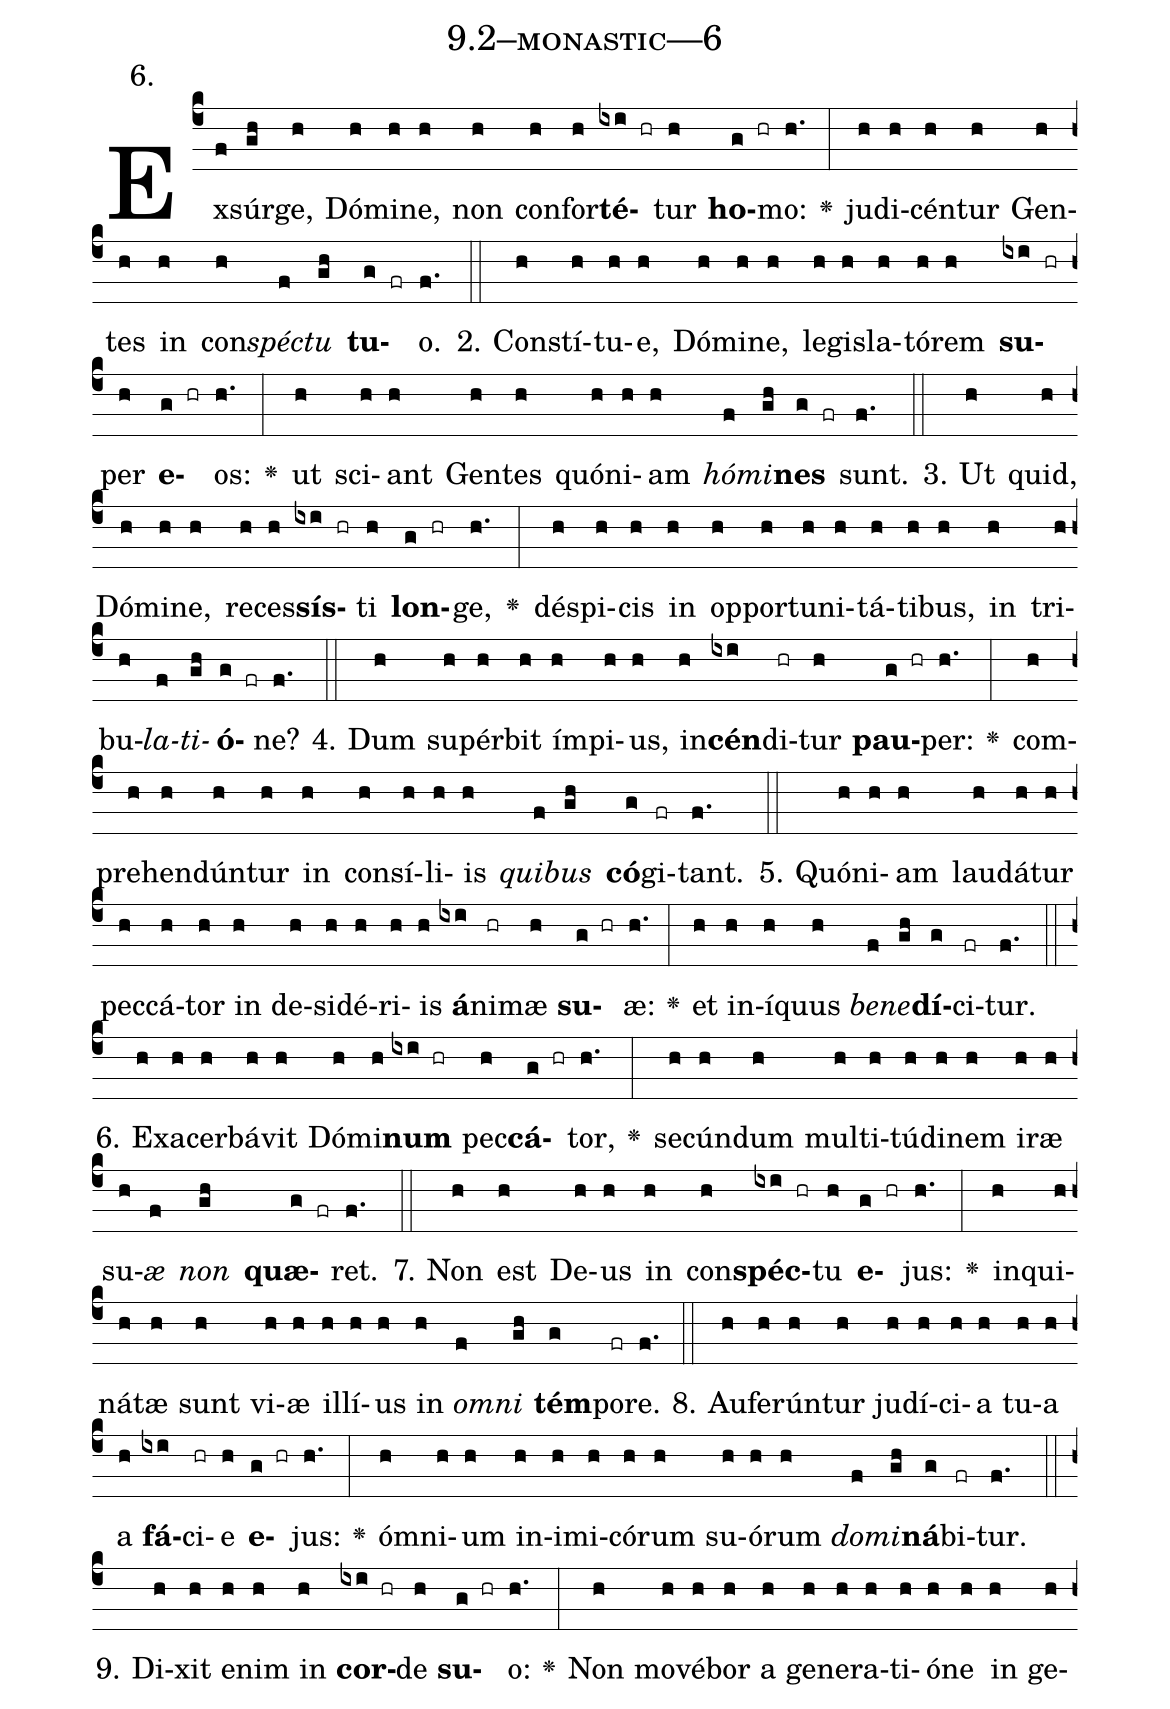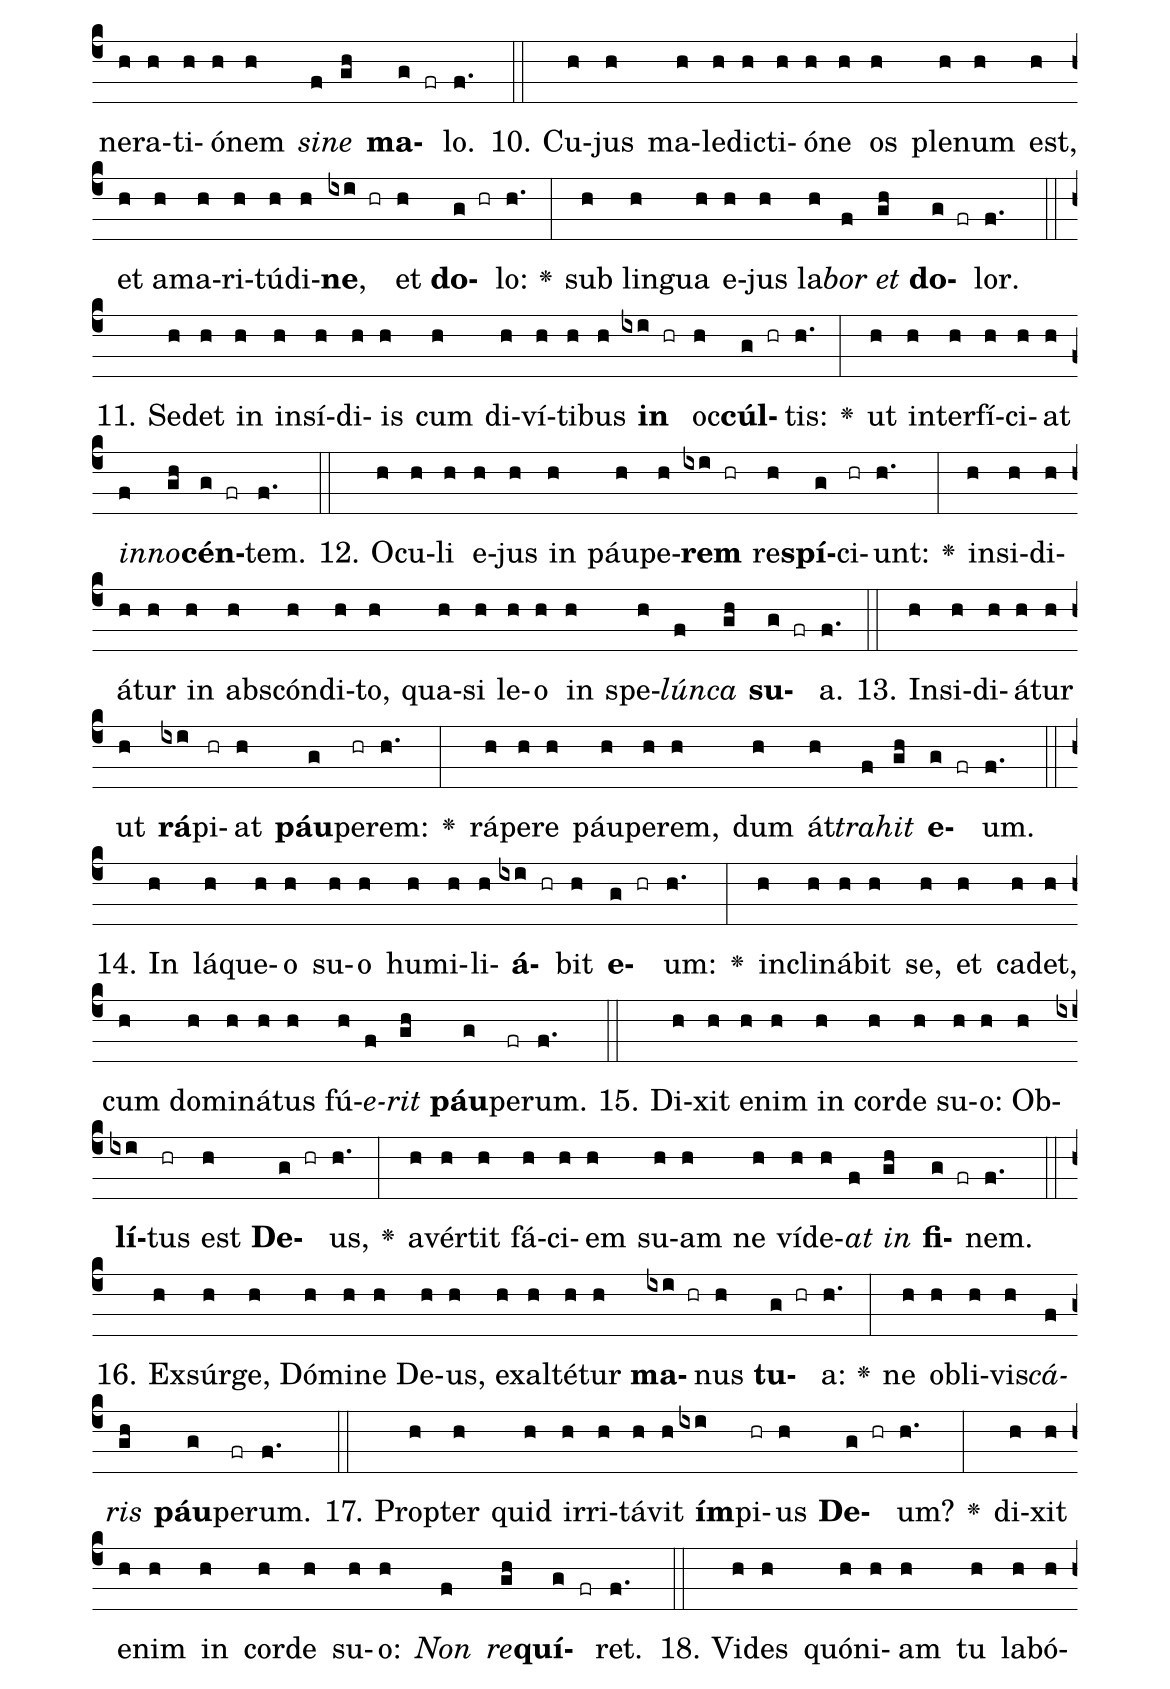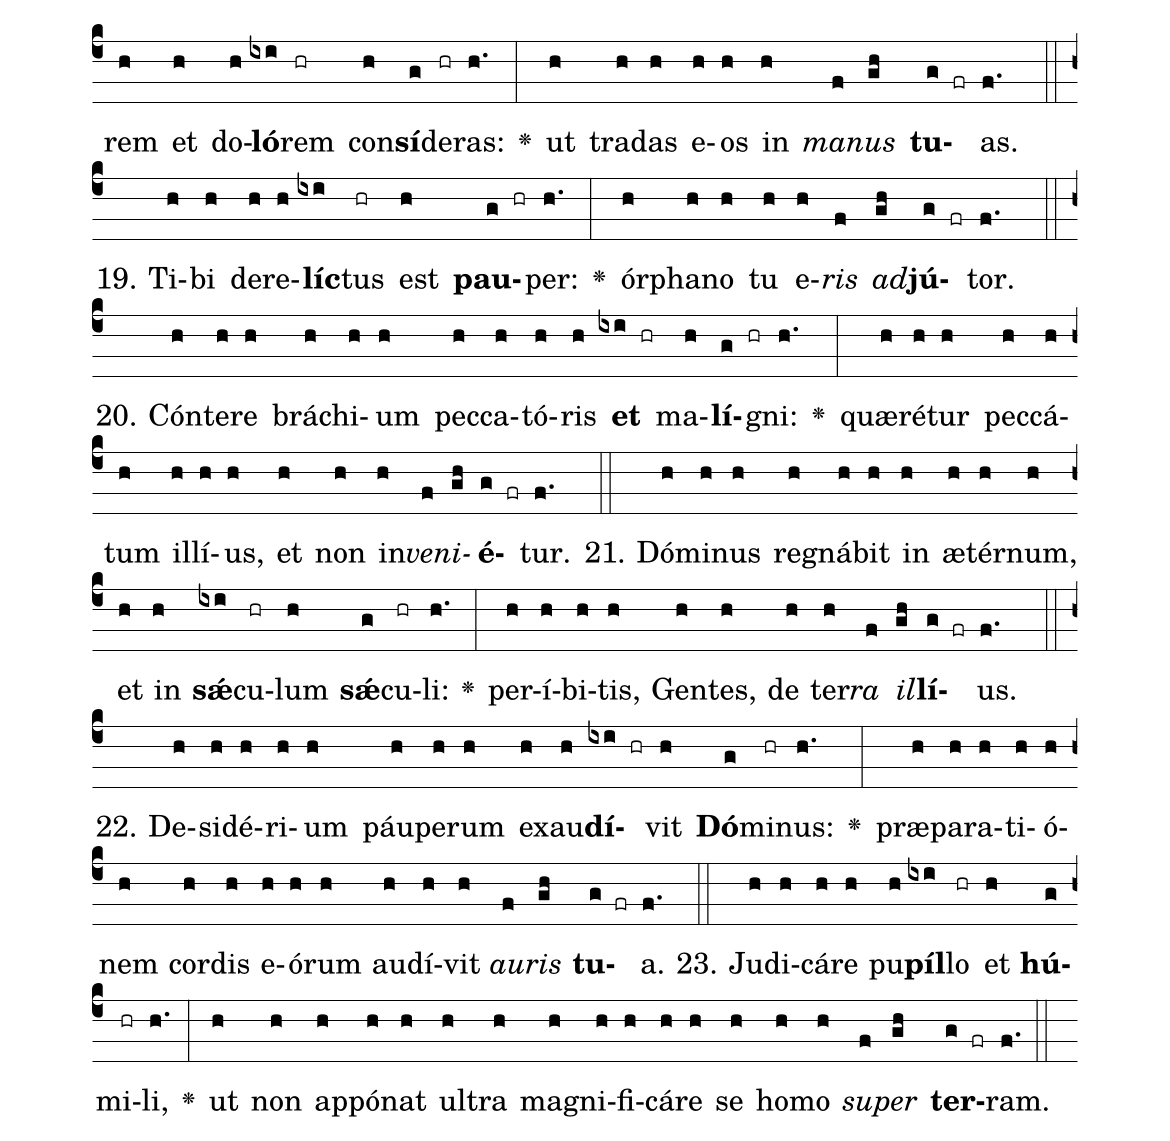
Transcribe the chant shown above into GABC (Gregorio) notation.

name: 9.2--monastic---6;
annotation: 6.;
%%
(c4)Ex(f)súr(gh)ge,(h) Dó(h)mi(h)ne,(h) non(h) con(h)for(h)<b>té</b>(ixi hr)tur(h) <b>ho</b>(g hr)mo:(h.) <v>\greheightstar</v>(:) ju(h)di(h)cén(h)tur(h) Gen(h)tes(h) in(h) con(h)<i>spéc</i>(f)<i>tu</i>(gh) <b>tu</b>(g fr)o.(f.) (::)
2. Con(h)stí(h)tu(h)e,(h) Dó(h)mi(h)ne,(h) le(h)gis(h)la(h)tó(h)rem(h) <b>su</b>(ixi hr)per(h) <b>e</b>(g hr)os:(h.) <v>\greheightstar</v>(:) ut(h) sci(h)ant(h) Gen(h)tes(h) quón(h)i(h)am(h) <i>hó</i>(f)<i>mi</i>(gh)<b>nes</b>(g fr) sunt.(f.) (::)
3. Ut(h) quid,(h) Dó(h)mi(h)ne,(h) re(h)ces(h)<b>sís</b>(ixi hr)ti(h) <b>lon</b>(g hr)ge,(h.) <v>\greheightstar</v>(:) dé(h)spi(h)cis(h) in(h) op(h)por(h)tu(h)ni(h)tá(h)ti(h)bus,(h) in(h) tri(h)bu(h)<i>la</i>(f)<i>ti</i>(gh)<b>ó</b>(g fr)ne?(f.) (::)
4. Dum(h) su(h)pér(h)bit(h) ím(h)pi(h)us,(h) in(h)<b>cén</b>(ixi)di(hr)tur(h) <b>pau</b>(g hr)per:(h.) <v>\greheightstar</v>(:) com(h)pre(h)hen(h)dún(h)tur(h) in(h) con(h)sí(h)li(h)is(h) <i>qui</i>(f)<i>bus</i>(gh) <b>có</b>(g)gi(fr)tant.(f.) (::)
5. Quón(h)i(h)am(h) lau(h)dá(h)tur(h) pec(h)cá(h)tor(h) in(h) de(h)si(h)dé(h)ri(h)is(h) <b>á</b>(ixi)ni(hr)mæ(h) <b>su</b>(g hr)æ:(h.) <v>\greheightstar</v>(:) et(h) in(h)í(h)quus(h) <i>be</i>(f)<i>ne</i>(gh)<b>dí</b>(g)ci(fr)tur.(f.) (::)
6. Ex(h)a(h)cer(h)bá(h)vit(h) Dó(h)mi(h)<b>num</b>(ixi hr) pec(h)<b>cá</b>(g hr)tor,(h.) <v>\greheightstar</v>(:) se(h)cún(h)dum(h) mul(h)ti(h)tú(h)di(h)nem(h) i(h)ræ(h) su(h)<i>æ</i>(f) <i>non</i>(gh) <b>quæ</b>(g fr)ret.(f.) (::)
7. Non(h) est(h) De(h)us(h) in(h) con(h)<b>spéc</b>(ixi hr)tu(h) <b>e</b>(g hr)jus:(h.) <v>\greheightstar</v>(:) in(h)qui(h)ná(h)tæ(h) sunt(h) vi(h)æ(h) il(h)lí(h)us(h) in(h) <i>om</i>(f)<i>ni</i>(gh) <b>tém</b>(g)po(fr)re.(f.) (::)
8. Au(h)fe(h)rún(h)tur(h) ju(h)dí(h)ci(h)a(h) tu(h)a(h) a(h) <b>fá</b>(ixi)ci(hr)e(h) <b>e</b>(g hr)jus:(h.) <v>\greheightstar</v>(:) óm(h)ni(h)um(h) in(h)i(h)mi(h)có(h)rum(h) su(h)ó(h)rum(h) <i>do</i>(f)<i>mi</i>(gh)<b>ná</b>(g)bi(fr)tur.(f.) (::)
9. Di(h)xit(h) e(h)nim(h) in(h) <b>cor</b>(ixi hr)de(h) <b>su</b>(g hr)o:(h.) <v>\greheightstar</v>(:) Non(h) mo(h)vé(h)bor(h) a(h) ge(h)ne(h)ra(h)ti(h)ó(h)ne(h) in(h) ge(h)ne(h)ra(h)ti(h)ó(h)nem(h) <i>si</i>(f)<i>ne</i>(gh) <b>ma</b>(g fr)lo.(f.) (::)
10. Cu(h)jus(h) ma(h)le(h)dic(h)ti(h)ó(h)ne(h) os(h) ple(h)num(h) est,(h) et(h) a(h)ma(h)ri(h)tú(h)di(h)<b>ne</b>,(ixi hr) et(h) <b>do</b>(g hr)lo:(h.) <v>\greheightstar</v>(:) sub(h) lin(h)gua(h) e(h)jus(h) la(h)<i>bor</i>(f) <i>et</i>(gh) <b>do</b>(g fr)lor.(f.) (::)
11. Se(h)det(h) in(h) in(h)sí(h)di(h)is(h) cum(h) di(h)ví(h)ti(h)bus(h) <b>in</b>(ixi hr) oc(h)<b>cúl</b>(g hr)tis:(h.) <v>\greheightstar</v>(:) ut(h) in(h)ter(h)fí(h)ci(h)at(h) <i>in</i>(f)<i>no</i>(gh)<b>cén</b>(g fr)tem.(f.) (::)
12. O(h)cu(h)li(h) e(h)jus(h) in(h) páu(h)pe(h)<b>rem</b>(ixi hr) re(h)<b>spí</b>(g)ci(hr)unt:(h.) <v>\greheightstar</v>(:) in(h)si(h)di(h)á(h)tur(h) in(h) abs(h)cón(h)di(h)to,(h) qua(h)si(h) le(h)o(h) in(h) spe(h)<i>lún</i>(f)<i>ca</i>(gh) <b>su</b>(g fr)a.(f.) (::)
13. In(h)si(h)di(h)á(h)tur(h) ut(h) <b>rá</b>(ixi)pi(hr)at(h) <b>páu</b>(g)pe(hr)rem:(h.) <v>\greheightstar</v>(:) rá(h)pe(h)re(h) páu(h)pe(h)rem,(h) dum(h) át(h)<i>tra</i>(f)<i>hit</i>(gh) <b>e</b>(g fr)um.(f.) (::)
14. In(h) lá(h)que(h)o(h) su(h)o(h) hu(h)mi(h)li(h)<b>á</b>(ixi hr)bit(h) <b>e</b>(g hr)um:(h.) <v>\greheightstar</v>(:) in(h)cli(h)ná(h)bit(h) se,(h) et(h) ca(h)det,(h) cum(h) do(h)mi(h)ná(h)tus(h) fú(h)<i>e</i>(f)<i>rit</i>(gh) <b>páu</b>(g)pe(fr)rum.(f.) (::)
15. Di(h)xit(h) e(h)nim(h) in(h) cor(h)de(h) su(h)o:(h) Ob(h)<b>lí</b>(ixi)tus(hr) est(h) <b>De</b>(g hr)us,(h.) <v>\greheightstar</v>(:) a(h)vér(h)tit(h) fá(h)ci(h)em(h) su(h)am(h) ne(h) ví(h)de(h)<i>at</i>(f) <i>in</i>(gh) <b>fi</b>(g fr)nem.(f.) (::)
16. Ex(h)súr(h)ge,(h) Dó(h)mi(h)ne(h) De(h)us,(h) ex(h)al(h)té(h)tur(h) <b>ma</b>(ixi hr)nus(h) <b>tu</b>(g hr)a:(h.) <v>\greheightstar</v>(:) ne(h) ob(h)li(h)vis(h)<i>cá</i>(f)<i>ris</i>(gh) <b>páu</b>(g)pe(fr)rum.(f.) (::)
17. Prop(h)ter(h) quid(h) ir(h)ri(h)tá(h)vit(h) <b>ím</b>(ixi)pi(hr)us(h) <b>De</b>(g hr)um?(h.) <v>\greheightstar</v>(:) di(h)xit(h) e(h)nim(h) in(h) cor(h)de(h) su(h)o:(h) <i>Non</i>(f) <i>re</i>(gh)<b>quí</b>(g fr)ret.(f.) (::)
18. Vi(h)des(h) quón(h)i(h)am(h) tu(h) la(h)bó(h)rem(h) et(h) do(h)<b>ló</b>(ixi)rem(hr) con(h)<b>sí</b>(g)de(hr)ras:(h.) <v>\greheightstar</v>(:) ut(h) tra(h)das(h) e(h)os(h) in(h) <i>ma</i>(f)<i>nus</i>(gh) <b>tu</b>(g fr)as.(f.) (::)
19. Ti(h)bi(h) de(h)re(h)<b>líc</b>(ixi)tus(hr) est(h) <b>pau</b>(g hr)per:(h.) <v>\greheightstar</v>(:) ór(h)pha(h)no(h) tu(h) e(h)<i>ris</i>(f) <i>ad</i>(gh)<b>jú</b>(g fr)tor.(f.) (::)
20. Cón(h)te(h)re(h) brá(h)chi(h)um(h) pec(h)ca(h)tó(h)ris(h) <b>et</b>(ixi hr) ma(h)<b>lí</b>(g hr)gni:(h.) <v>\greheightstar</v>(:) quæ(h)ré(h)tur(h) pec(h)cá(h)tum(h) il(h)lí(h)us,(h) et(h) non(h) in(h)<i>ve</i>(f)<i>ni</i>(gh)<b>é</b>(g fr)tur.(f.) (::)
21. Dó(h)mi(h)nus(h) re(h)gná(h)bit(h) in(h) æ(h)tér(h)num,(h) et(h) in(h) <b>sǽ</b>(ixi)cu(hr)lum(h) <b>sǽ</b>(g)cu(hr)li:(h.) <v>\greheightstar</v>(:) per(h)í(h)bi(h)tis,(h) Gen(h)tes,(h) de(h) ter(h)<i>ra</i>(f) <i>il</i>(gh)<b>lí</b>(g fr)us.(f.) (::)
22. De(h)si(h)dé(h)ri(h)um(h) páu(h)pe(h)rum(h) ex(h)au(h)<b>dí</b>(ixi hr)vit(h) <b>Dó</b>(g)mi(hr)nus:(h.) <v>\greheightstar</v>(:) præ(h)pa(h)ra(h)ti(h)ó(h)nem(h) cor(h)dis(h) e(h)ó(h)rum(h) au(h)dí(h)vit(h) <i>au</i>(f)<i>ris</i>(gh) <b>tu</b>(g fr)a.(f.) (::)
23. Ju(h)di(h)cá(h)re(h) pu(h)<b>píl</b>(ixi)lo(hr) et(h) <b>hú</b>(g)mi(hr)li,(h.) <v>\greheightstar</v>(:) ut(h) non(h) ap(h)pó(h)nat(h) ul(h)tra(h) ma(h)gni(h)fi(h)cá(h)re(h) se(h) ho(h)mo(h) <i>su</i>(f)<i>per</i>(gh) <b>ter</b>(g fr)ram.(f.) (::)
